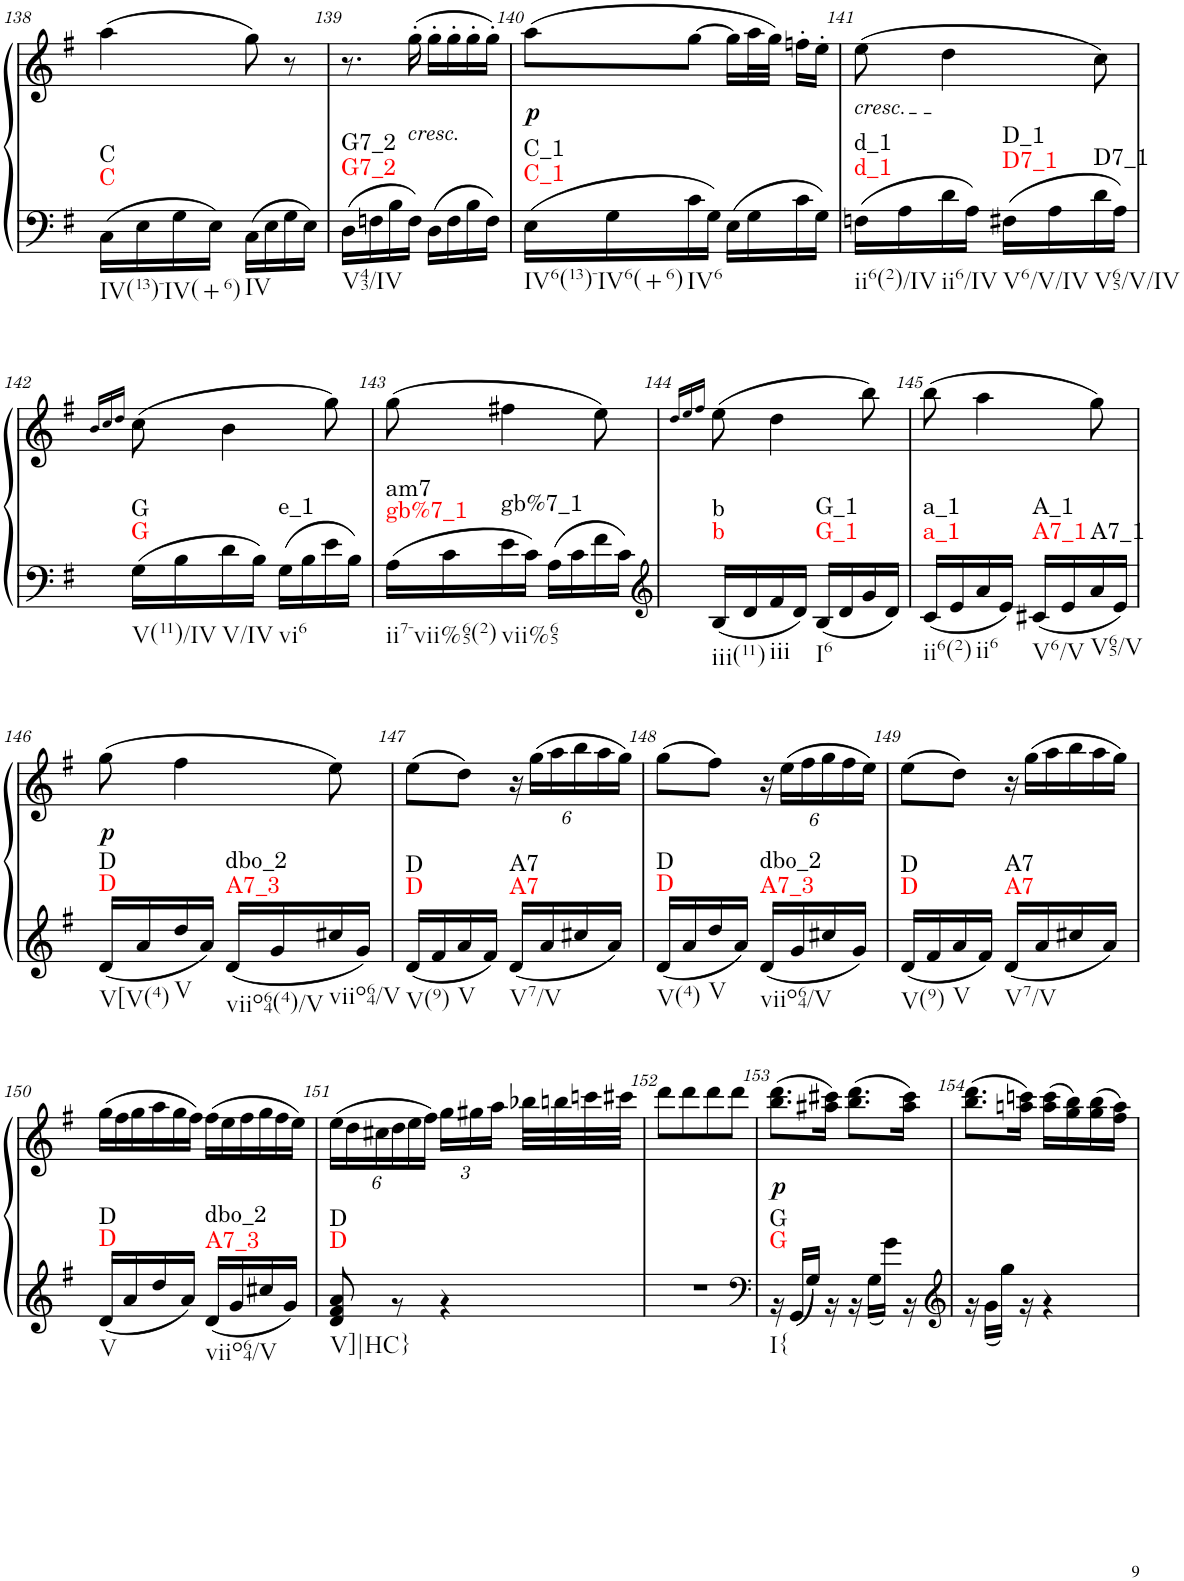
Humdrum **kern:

**kern	**kern	**dynam	**harte
*part1	*part1	*part1	*part1
*staff2	*staff1	*staff1/2	*
*I"Piano	*	*	*
*I'Pno	*	*	*
!!LO:PB:g=z
*clefF4	*clefG2	*	*
*k[f#]	*k[f#]	*	*
*G:	*G:	*	*
*M2/4	*M2/4	*	*
=138	=138	=138	=138
*^	*	*	*
!	!	!	!	!LO:H:n=1:kt=C
!	!	!	!	!LO:H:n=2:kt=C
2ryy	16C\LL	(4aa\	.	N N
.	16E\	.	.	.
.	16G\	.	.	.
.	16E\JJ	.	.	.
.	16C\LL	8gg\)	.	.
.	16E\	.	.	.
.	16G\	8r	.	.
.	16E\JJ	.	.	.
=139	=139	=139	=139	=139
!	!	!	!	!LO:H:n=1:kt=G7_2
!	!	!	!	!LO:H:n=2:kt=G7_2
2ryy	16D\LL	8.r	.	N N
.	16Fn\	.	.	.
.	16B\	.	.	.
!	!	!LO:TX:b:i:t=cresc.	!	!
.	16F\JJ	(16gg'\	.	.
.	16D\LL	16gg'\LL	.	.
.	16F\	16gg'\	.	.
.	16B\	16gg'\	.	.
.	16F\JJ	16gg'\JJ)	.	.
=140	=140	=140	=140	=140
!	!	!	!LO:DY:b	!LO:H:n=1:kt=C_1
!	!	!	!	!LO:H:n=2:kt=C_1
2ryy	16E\LL	(8aa\L	p	N N
.	16G\	.	.	.
.	16c\	[8gg\J	.	.
.	16G\JJ	.	.	.
.	16E\LL	16gg\LL]	.	.
.	16G\	32aa\L	.	.
.	.	32gg\JJJ)	.	.
.	16c\	16ffn'\LL	.	.
.	16G\JJ	16ee'\JJ	.	.
=141	=141	=141	=141	=141
!	!	!LO:TX:b:i:t=cresc.	!	!LO:H:n=1:kt=d_1
!	!	!	!	!LO:H:n=2:kt=d_1
!	!	!	!	!LO:H:n=3:kt=D7_1
!	!	!	!	!LO:H:n=4:kt=D_1
!	!	!	!	!LO:H:n=5:kt=D7_1
2ryy	16Fn\LL	(8ee\	.	N N N N N
.	16A\	.	.	.
.	16d\	4dd\	.	.
.	16A\JJ	.	.	.
.	16F#X\LL	.	.	.
.	16A\	.	.	.
.	16d\	8cc\)	.	.
.	16A\JJ	.	.	.
!!LO:LB:g=z
=142	=142	=142	=142	=142
.	.	16qb/LL	.	.
.	.	16qcc/	.	.
.	.	16qdd/JJ	.	.
!	!	!	!	!LO:H:n=1:kt=G
!	!	!	!	!LO:H:n=2:kt=G
!	!	!	!	!LO:H:n=3:kt=e_1
2ryy	16G\LL	(8cc\	.	N N N
.	16B\	.	.	.
.	16d\	4b\	.	.
.	16B\JJ	.	.	.
.	16G\LL	.	.	.
.	16B\	.	.	.
.	16e\	8gg\)	.	.
.	16B\JJ	.	.	.
=143	=143	=143	=143	=143
!	!	!	!	!LO:H:n=1:kt=gb%7_1
!	!	!	!	!LO:H:n=2:kt=am7
!	!	!	!	!LO:H:n=3:kt=gb%7_1
2ryy	16A\LL	(8gg\	.	N N N
.	16c\	.	.	.
.	16e\	4ff#X\	.	.
.	16c\JJ	.	.	.
.	16A\LL	.	.	.
.	16c\	.	.	.
.	16f#\	8ee\)	.	.
.	16c\JJ	.	.	.
=144	=144	=144	=144	=144
*clefG2	*	*	*	*
.	.	16qdd/LL	.	.
.	.	16qee/	.	.
.	.	16qff#/JJ	.	.
!	!	!	!	!LO:H:n=1:kt=b
!	!	!	!	!LO:H:n=2:kt=b
!	!	!	!	!LO:H:n=3:kt=G_1
!	!	!	!	!LO:H:n=4:kt=G_1
2ryy	16B/LL	(8ee\	.	N N N N
.	16d/	.	.	.
.	16f#/	4dd\	.	.
.	16d/JJ	.	.	.
.	16B/LL	.	.	.
.	16d/	.	.	.
.	16g/	8bb\)	.	.
.	16d/JJ	.	.	.
=145	=145	=145	=145	=145
!	!	!	!	!LO:H:n=1:kt=a_1
!	!	!	!	!LO:H:n=2:kt=a_1
!	!	!	!	!LO:H:n=3:kt=A7_1
!	!	!	!	!LO:H:n=4:kt=A_1
!	!	!	!	!LO:H:n=5:kt=A7_1
2ryy	16c/LL	(8bb\	.	N N N N N
.	16e/	.	.	.
.	16a/	4aa\	.	.
.	16e/JJ	.	.	.
.	16c#X/LL	.	.	.
.	16e/	.	.	.
.	16a/	8gg\)	.	.
.	16e/JJ	.	.	.
!!LO:LB:g=z
=146	=146	=146	=146	=146
!	!	!	!LO:DY:b	!LO:H:n=1:kt=D
!	!	!	!	!LO:H:n=2:kt=D
!	!	!	!	!LO:H:n=3:kt=A7_3
!	!	!	!	!LO:H:n=4:kt=dbo_2
2ryy	16d/LL	(8gg\	p	N N N N
.	16a/	.	.	.
.	16dd/	4ff#\	.	.
.	16a/JJ	.	.	.
.	16d/LL	.	.	.
.	16g/	.	.	.
.	16cc#X/	8ee\)	.	.
.	16g/JJ	.	.	.
=147	=147	=147	=147	=147
!	!	!	!	!LO:H:n=1:kt=D
!	!	!	!	!LO:H:n=2:kt=D
!	!	!	!	!LO:H:n=3:kt=A7
!	!	!	!	!LO:H:n=4:kt=A7
2ryy	16d/LL	(8ee\L	.	N N N N
.	16f#/	.	.	.
.	16a/	8dd\J)	.	.
.	16f#/JJ	.	.	.
*	*	*Xbrackettup	*	*
.	16d/LL	24r	.	.
.	.	(24gg\LL	.	.
.	16a/	.	.	.
.	.	24aa\	.	.
.	16cc#X/	24bb\	.	.
.	.	24aa\	.	.
.	16a/JJ	.	.	.
.	.	24gg\JJ)	.	.
=148	=148	=148	=148	=148
!	!	!	!	!LO:H:n=1:kt=D
!	!	!	!	!LO:H:n=2:kt=D
!	!	!	!	!LO:H:n=3:kt=A7_3
!	!	!	!	!LO:H:n=4:kt=dbo_2
2ryy	16d/LL	(8gg\L	.	N N N N
.	16a/	.	.	.
.	16dd/	8ff#\J)	.	.
.	16a/JJ	.	.	.
.	16d/LL	24r	.	.
.	.	(24ee\LL	.	.
.	16g/	.	.	.
.	.	24ff#\	.	.
.	16cc#X/	24gg\	.	.
.	.	24ff#\	.	.
.	16g/JJ	.	.	.
.	.	24ee\JJ)	.	.
=149	=149	=149	=149	=149
!	!	!	!	!LO:H:n=1:kt=D
!	!	!	!	!LO:H:n=2:kt=D
!	!	!	!	!LO:H:n=3:kt=A7
!	!	!	!	!LO:H:n=4:kt=A7
2ryy	16d/LL	(8ee\L	.	N N N N
.	16f#/	.	.	.
.	16a/	8dd\J)	.	.
.	16f#/JJ	.	.	.
*	*	*Xtuplet	*	*
.	16d/LL	24r	.	.
.	.	(24gg\LL	.	.
.	16a/	.	.	.
.	.	24aa\	.	.
.	16cc#X/	24bb\	.	.
.	.	24aa\	.	.
.	16a/JJ	.	.	.
.	.	24gg\JJ)	.	.
!!LO:LB:g=z
=150	=150	=150	=150	=150
!	!	!	!	!LO:H:n=1:kt=D
!	!	!	!	!LO:H:n=2:kt=D
!	!	!	!	!LO:H:n=3:kt=A7_3
!	!	!	!	!LO:H:n=4:kt=dbo_2
2ryy	16d/LL	(24gg\LL	.	N N N N
.	.	24ff#\	.	.
.	16a/	.	.	.
.	.	24gg\	.	.
.	16dd/	24aa\	.	.
.	.	24gg\	.	.
.	16a/JJ	.	.	.
.	.	24ff#\JJ)	.	.
.	16d/LL	(24ff#\LL	.	.
.	.	24ee\	.	.
.	16g/	.	.	.
.	.	24ff#\	.	.
.	16cc#X/	24gg\	.	.
.	.	24ff#\	.	.
.	16g/JJ	.	.	.
.	.	24ee\JJ)	.	.
=151	=151	=151	=151	=151
*	*	*tuplet	*	*
!	!	!	!	!LO:H:n=1:kt=D
!	!	!	!	!LO:H:n=2:kt=D
2ryy	8d/ 8f#/ 8a/	(24ee\LL	.	N N
.	.	24dd\	.	.
.	.	24cc#X\	.	.
.	8r	24dd\	.	.
.	.	24ee\	.	.
.	.	24ff#\JJ)	.	.
.	4r	24gg\LL	.	.
.	.	24gg#X\	.	.
.	.	24aa\JJ	.	.
.	.	32bb-X\LLL	.	.
.	.	32bbn\	.	.
.	.	32cccn\	.	.
.	.	32ccc#X\JJJ	.	.
*v	*v	*	*	*
=152	=152	=152	=152
2r	8ddd\L	.	.
.	8ddd\	.	.
.	8ddd\	.	.
.	8ddd\J	.	.
=153	=153	=153	=153
*clefF4	*	*	*
*^	*	*	*
!	!	!	!LO:DY:b	!LO:H:n=1:kt=G
!	!	!	!	!LO:H:n=2:kt=G
2ryy	16r	(8.bb\ 8.ddd\L	p	N N
.	16GG/LL	.	.	.
.	16G/JJ	.	.	.
.	16r	16aa#X\ 16ccc#X\Jk)	.	.
.	16r	(8.bb\ 8.ddd\L	.	.
.	16G\LL	.	.	.
.	16g\JJ	.	.	.
.	16r	16aa#\ 16ccc#\Jk)	.	.
=154	=154	=154	=154	=154
*clefG2	*	*	*	*
2ryy	16r	(8.bb\ 8.ddd\L	.	.
.	16g\LL	.	.	.
.	16gg\JJ	.	.	.
.	16r	16aan\ 16cccn\Jk)	.	.
.	4r	(16aa\ 16ccc\LL	.	.
.	.	16gg\ 16bb\)	.	.
.	.	(16gg\ 16bb\	.	.
.	.	16ff#\ 16aa\JJ)	.	.
*v	*v	*	*	*
=	=	=	=
*-	*-	*-	*-
